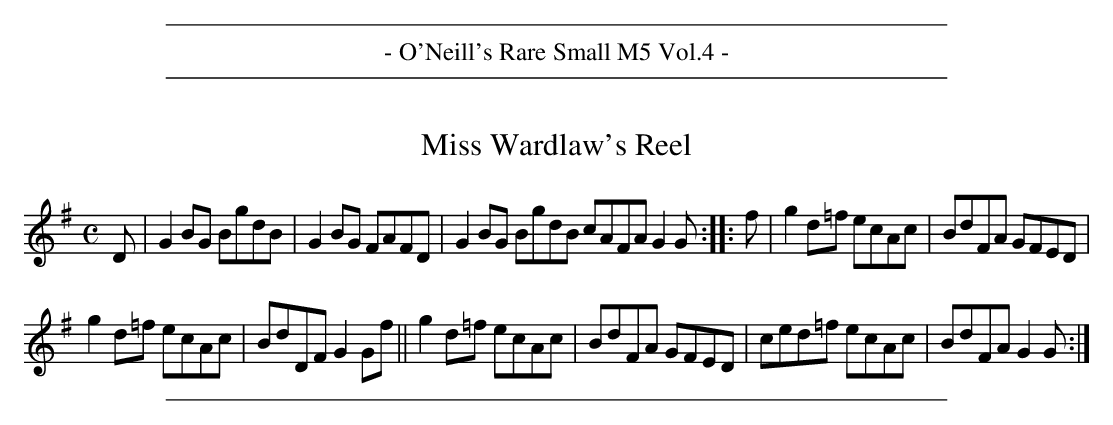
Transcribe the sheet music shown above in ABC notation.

X:1
T: Miss Wardlaw's Reel
M: C
L: 1/8
K: G
D |\
G2BG BgdB | G2BG FAFD | G2BG BgdB cAFA G2G :: f | g2d=f ecAc | BdFA GFED |
g2d=f  ecAc | BdDF G2Gf || g2d=f ecAc | BdFA GFED | ced=f ecAc | BdFA G2G :|
